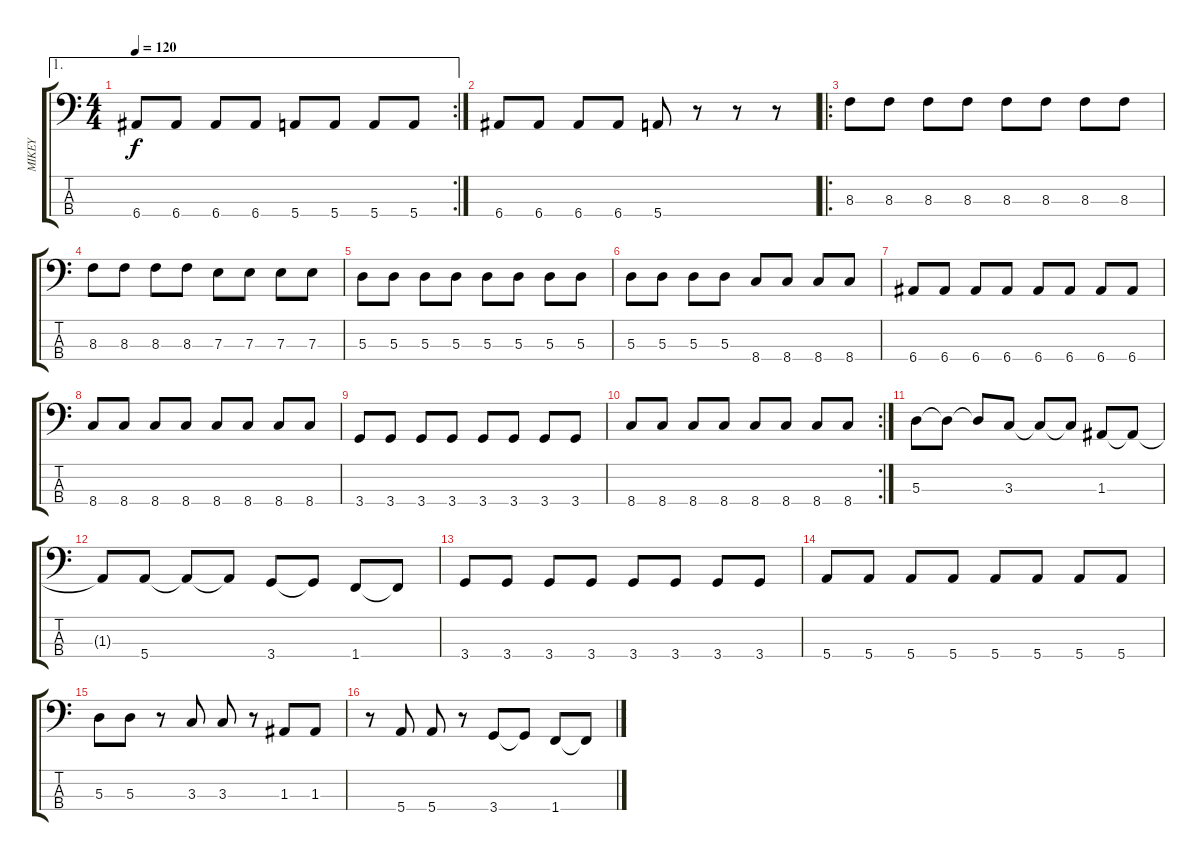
\track ("MIKEY" "MIKEY") {instrument electricbasspick}
\staff {score tabs}
\tuning (G2 D2 A1 E1) {hide}
\ae 1
\rc 2
\ts (4 4)
\tempo 120
\clef f4
\ks c
6.4.8{dy f} 6.4.8 6.4.8 6.4.8 5.4.8 5.4.8 5.4.8 5.4.8 |
6.4.8 6.4.8 6.4.8 6.4.8 5.4.8 r.8 r.8 r.8 |
\ro
8.3.8 8.3.8 8.3.8 8.3.8 8.3.8 8.3.8 8.3.8 8.3.8 |
8.3.8 8.3.8 8.3.8 8.3.8 7.3.8 7.3.8 7.3.8 7.3.8 |
5.3.8 5.3.8 5.3.8 5.3.8 5.3.8 5.3.8 5.3.8 5.3.8 |
5.3.8 5.3.8 5.3.8 5.3.8 8.4.8 8.4.8 8.4.8 8.4.8 |
6.4.8 6.4.8 6.4.8 6.4.8 6.4.8 6.4.8 6.4.8 6.4.8 |
8.4.8 8.4.8 8.4.8 8.4.8 8.4.8 8.4.8 8.4.8 8.4.8 |
3.4.8 3.4.8 3.4.8 3.4.8 3.4.8 3.4.8 3.4.8 3.4.8 |
\rc 2
8.4.8 8.4.8 8.4.8 8.4.8 8.4.8 8.4.8 8.4.8 8.4.8 |
5.3.8 5.3{t}.8 5.3{t}.8 3.3.8 3.3{t}.8 3.3{t}.8 1.3.8 1.3{t}.8 |
1.3{t}.8 5.4.8 5.4{t}.8 5.4{t}.8 3.4.8 3.4{t}.8 1.4.8 1.4{t}.8 |
3.4.8 3.4.8 3.4.8 3.4.8 3.4.8 3.4.8 3.4.8 3.4.8 |
5.4.8 5.4.8 5.4.8 5.4.8 5.4.8 5.4.8 5.4.8 5.4.8 |
5.3.8 5.3.8 r.8 3.3.8 3.3.8 r.8 1.3.8 1.3.8 |
r.8 5.4.8 5.4.8 r.8 3.4.8 3.4{t}.8 1.4.8 1.4{t}.8
